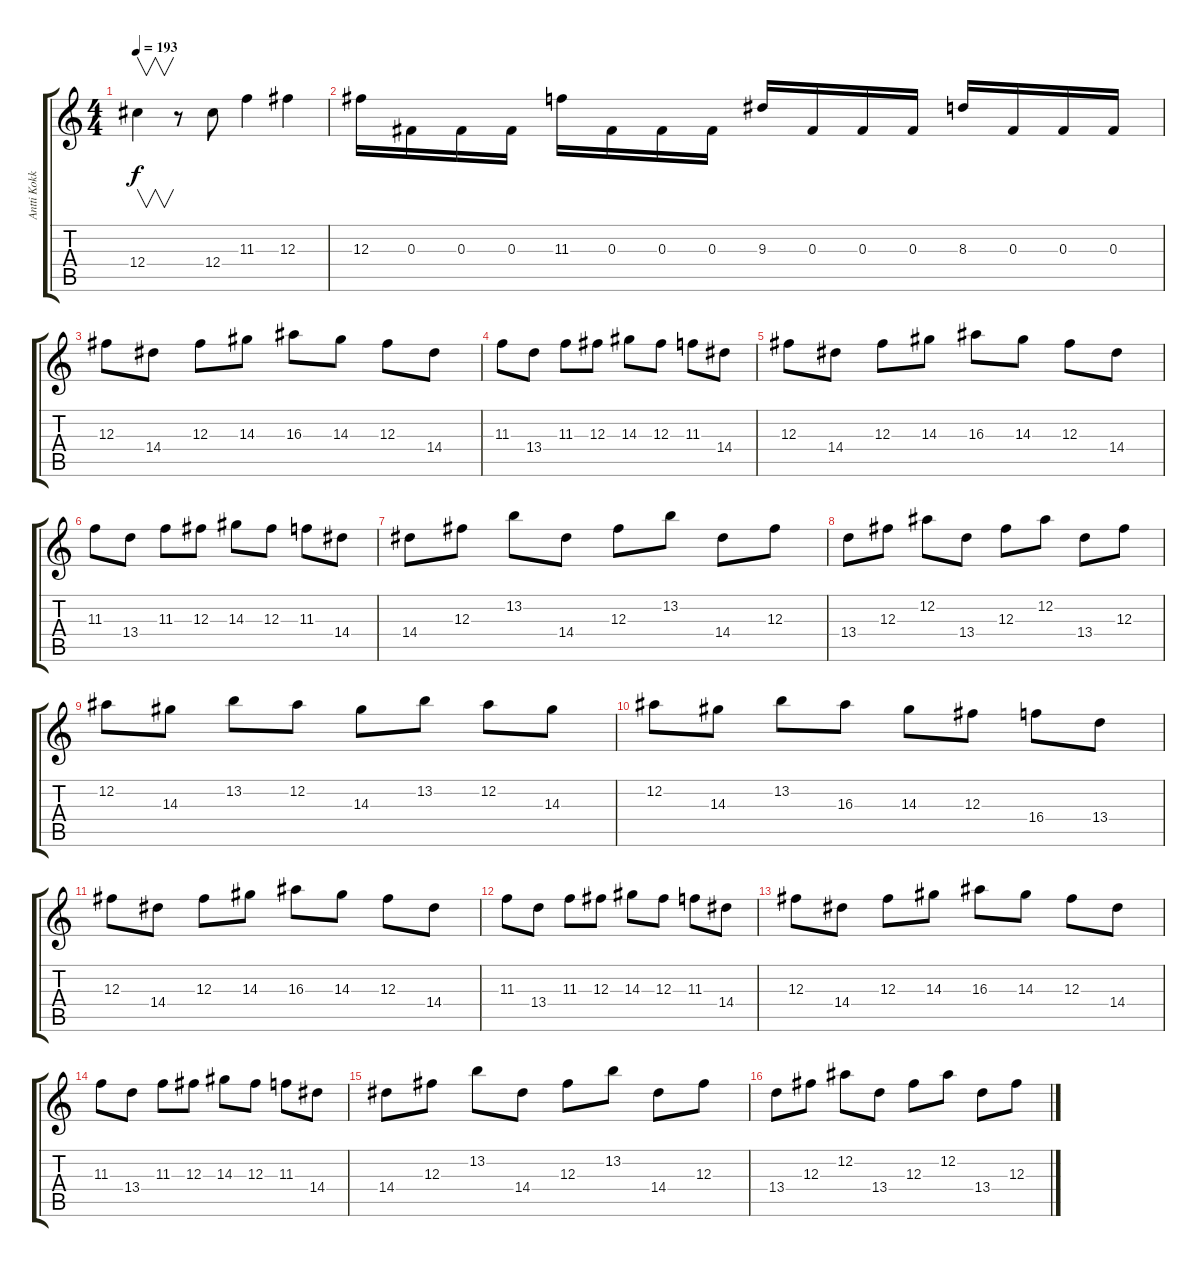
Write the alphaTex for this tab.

\track ("Antti Kokko" "Antti Kokk") {instrument overdrivenguitar}
\staff {score tabs}
\tuning (Eb4 Bb3 Gb3 Db3 Ab2 Eb2) {hide}
\ts (4 4)
\tempo 193
\clef g2
\ks c
12.4.4{v dy f} r.8 12.4.8 11.3.4 12.3.4 |
12.3.16 0.3.16 0.3.16 0.3.16 11.3.16 0.3.16 0.3.16 0.3.16 9.3.16 0.3.16 0.3.16 0.3.16 8.3.16 0.3.16 0.3.16 0.3.16 |
12.3.8 14.4.8 12.3.8 14.3.8 16.3.8 14.3.8 12.3.8 14.4.8 |
11.3.8 13.4.8 11.3.8 12.3.8 14.3.8 12.3.8 11.3.8 14.4.8 |
12.3.8 14.4.8 12.3.8 14.3.8 16.3.8 14.3.8 12.3.8 14.4.8 |
11.3.8 13.4.8 11.3.8 12.3.8 14.3.8 12.3.8 11.3.8 14.4.8 |
14.4.8 12.3.8 13.2.8 14.4.8 12.3.8 13.2.8 14.4.8 12.3.8 |
13.4.8 12.3.8 12.2.8 13.4.8 12.3.8 12.2.8 13.4.8 12.3.8 |
12.2.8 14.3.8 13.2.8 12.2.8 14.3.8 13.2.8 12.2.8 14.3.8 |
12.2.8 14.3.8 13.2.8 16.3.8 14.3.8 12.3.8 16.4.8 13.4.8 |
12.3.8 14.4.8 12.3.8 14.3.8 16.3.8 14.3.8 12.3.8 14.4.8 |
11.3.8 13.4.8 11.3.8 12.3.8 14.3.8 12.3.8 11.3.8 14.4.8 |
12.3.8 14.4.8 12.3.8 14.3.8 16.3.8 14.3.8 12.3.8 14.4.8 |
11.3.8 13.4.8 11.3.8 12.3.8 14.3.8 12.3.8 11.3.8 14.4.8 |
14.4.8 12.3.8 13.2.8 14.4.8 12.3.8 13.2.8 14.4.8 12.3.8 |
13.4.8 12.3.8 12.2.8 13.4.8 12.3.8 12.2.8 13.4.8 12.3.8
